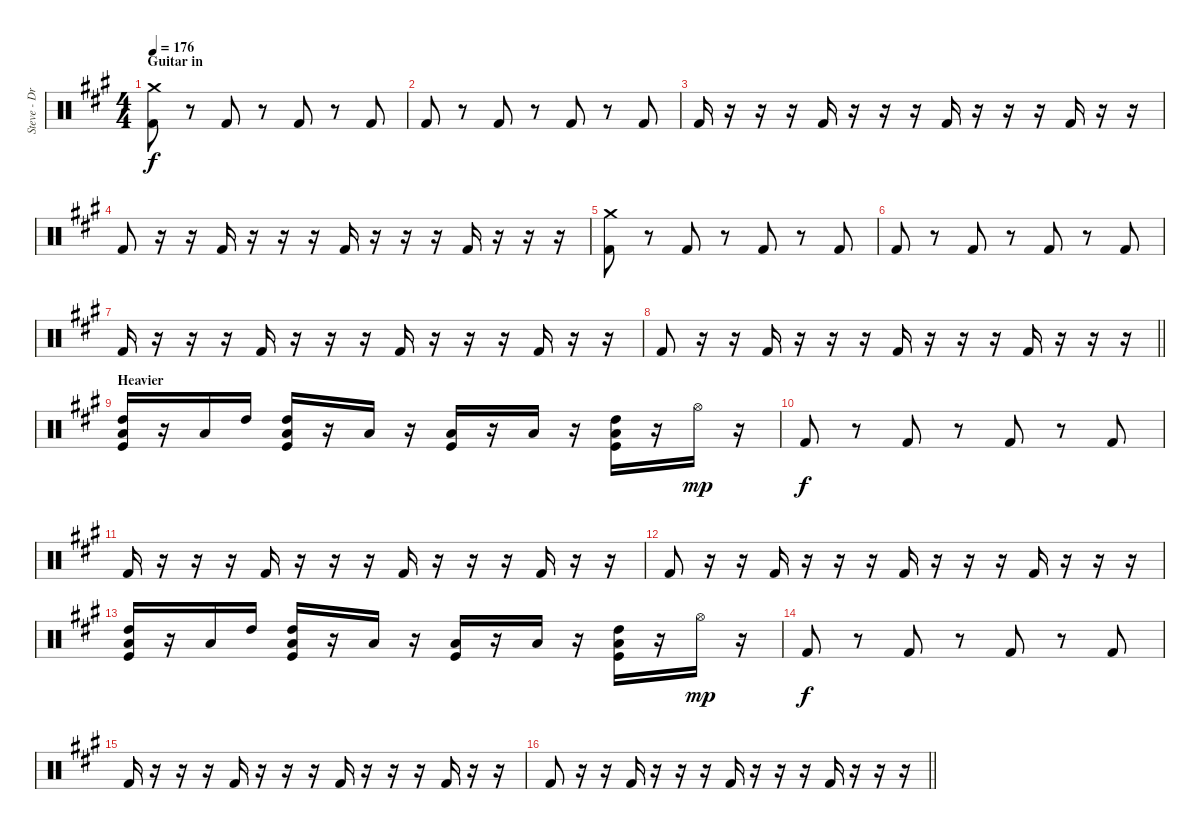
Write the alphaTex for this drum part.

\track ("Steve - Drums" "Steve - Dr") {instrument percussion}
\staff {score}
\articulation defaults
\ts (4 4)
\section ("" "Guitar in")
\tempo 176
\clef neutral
\ks a
("Crash medium (hit)" "Kick (hit) 2").8{dy f} r.8 "Kick (hit) 2".8 r.8 "Kick (hit) 2".8 r.8 "Kick (hit) 2".8 |
"Kick (hit) 2".8 r.8 "Kick (hit) 2".8 r.8 "Kick (hit) 2".8 r.8 "Kick (hit) 2".8 |
"Kick (hit) 2".16 r.16 r.16 r.16 "Kick (hit) 2".16 r.16 r.16 r.16 "Kick (hit) 2".16 r.16 r.16 r.16 "Kick (hit) 2".16 r.16 r.16 |
"Kick (hit) 2".8 r.16 r.16 "Kick (hit) 2".16 r.16 r.16 r.16 "Kick (hit) 2".16 r.16 r.16 r.16 "Kick (hit) 2".16 r.16 r.16 r.16 |
("Crash medium (hit)" "Kick (hit) 2").8 r.8 "Kick (hit) 2".8 r.8 "Kick (hit) 2".8 r.8 "Kick (hit) 2".8 |
"Kick (hit) 2".8 r.8 "Kick (hit) 2".8 r.8 "Kick (hit) 2".8 r.8 "Kick (hit) 2".8 |
"Kick (hit) 2".16 r.16 r.16 r.16 "Kick (hit) 2".16 r.16 r.16 r.16 "Kick (hit) 2".16 r.16 r.16 r.16 "Kick (hit) 2".16 r.16 r.16 |
\barLineRight lightlight "Kick (hit) 2".8
r.16 r.16 "Kick (hit) 2".16 r.16 r.16 r.16 "Kick (hit) 2".16 r.16 r.16 r.16 "Kick (hit) 2".16 r.16 r.16 r.16 |
\section ("" "Heavier")
("High Tom (hit)" "Low Tom (hit)" "Kick (hit)").16 r.16 "Low Tom (hit)".16 "High Tom (hit)".16 ("High Tom (hit)" "Low Tom (hit)" "Kick (hit)").16 r.16 "Low Tom (hit)".16 r.16 ("Low Tom (hit)" "Kick (hit)").16 r.16 "Low Tom (hit)".16 r.16 ("High Tom (hit)" "Low Tom (hit)" "Kick (hit)").16 r.16 "Hi-Hat (open)".16{dy mp} r.16 |
"Kick (hit) 2".8{dy f} r.8 "Kick (hit) 2".8 r.8 "Kick (hit) 2".8 r.8 "Kick (hit) 2".8 |
"Kick (hit) 2".16 r.16 r.16 r.16 "Kick (hit) 2".16 r.16 r.16 r.16 "Kick (hit) 2".16 r.16 r.16 r.16 "Kick (hit) 2".16 r.16 r.16 |
"Kick (hit) 2".8 r.16 r.16 "Kick (hit) 2".16 r.16 r.16 r.16 "Kick (hit) 2".16 r.16 r.16 r.16 "Kick (hit) 2".16 r.16 r.16 r.16 |
("High Tom (hit)" "Low Tom (hit)" "Kick (hit)").16 r.16 "Low Tom (hit)".16 "High Tom (hit)".16 ("High Tom (hit)" "Low Tom (hit)" "Kick (hit)").16 r.16 "Low Tom (hit)".16 r.16 ("Low Tom (hit)" "Kick (hit)").16 r.16 "Low Tom (hit)".16 r.16 ("High Tom (hit)" "Low Tom (hit)" "Kick (hit)").16 r.16 "Hi-Hat (open)".16{dy mp} r.16 |
"Kick (hit) 2".8{dy f} r.8 "Kick (hit) 2".8 r.8 "Kick (hit) 2".8 r.8 "Kick (hit) 2".8 |
"Kick (hit) 2".16 r.16 r.16 r.16 "Kick (hit) 2".16 r.16 r.16 r.16 "Kick (hit) 2".16 r.16 r.16 r.16 "Kick (hit) 2".16 r.16 r.16 |
\barLineRight lightlight "Kick (hit) 2".8
r.16 r.16 "Kick (hit) 2".16 r.16 r.16 r.16 "Kick (hit) 2".16 r.16 r.16 r.16 "Kick (hit) 2".16 r.16 r.16 r.16
